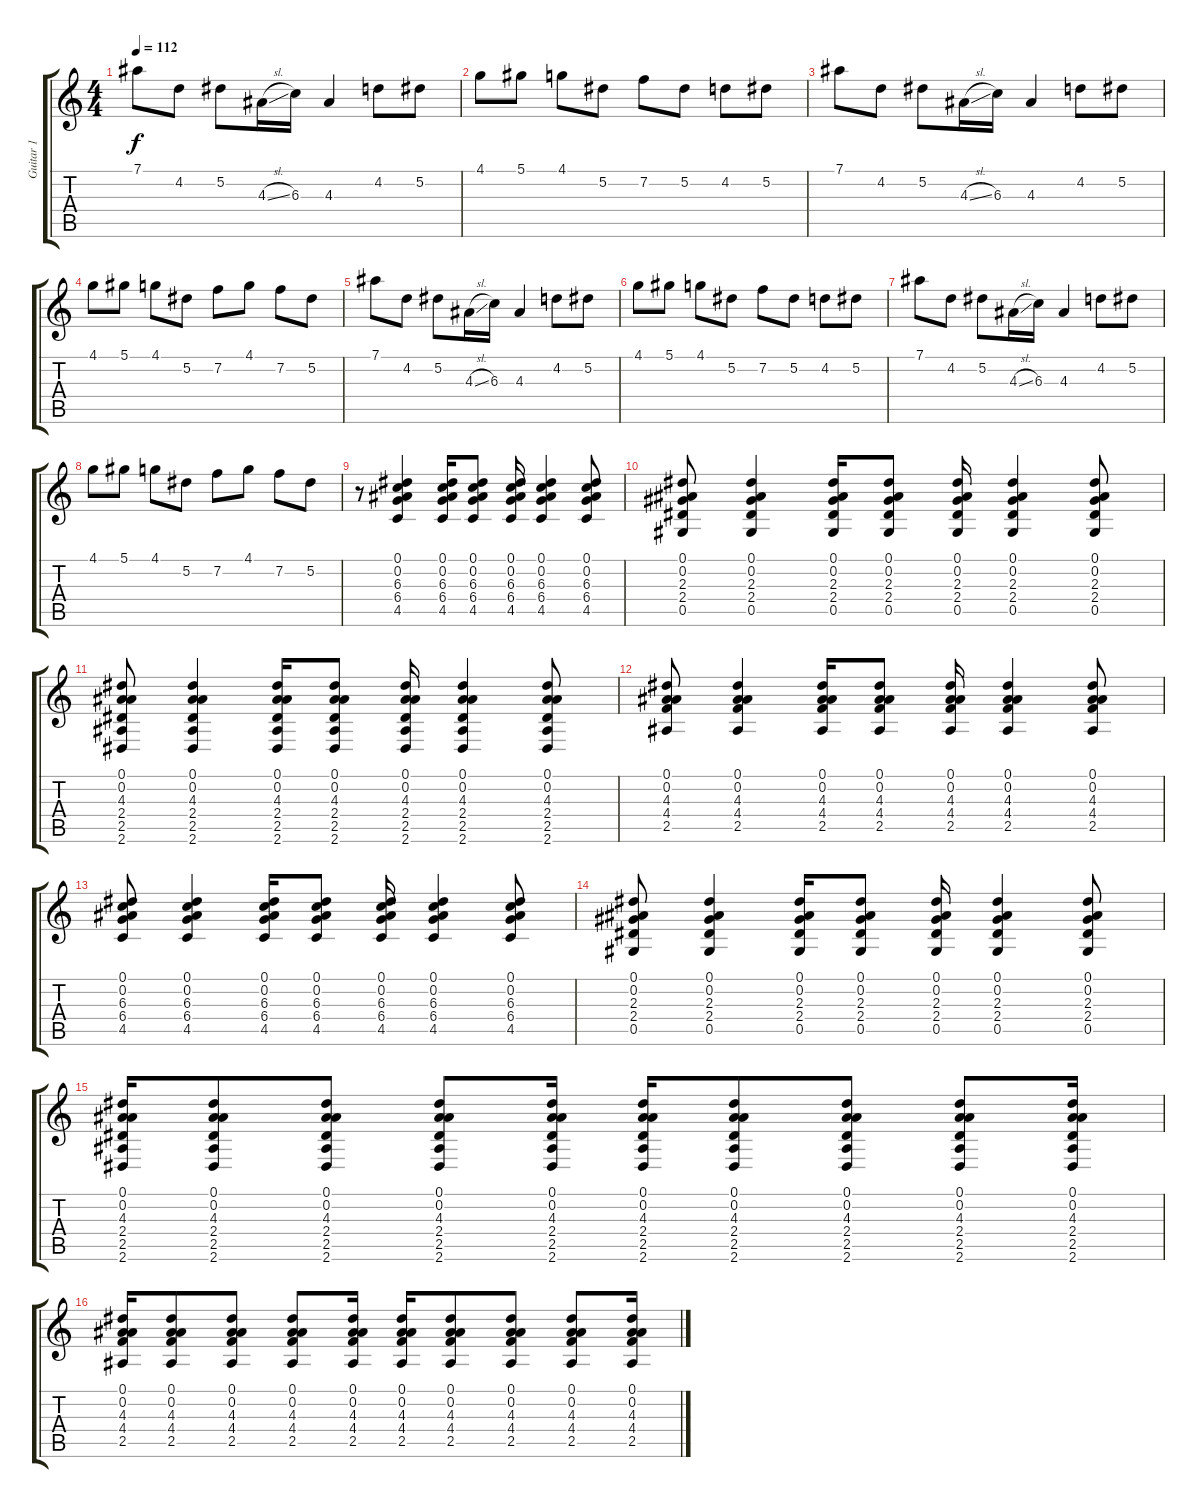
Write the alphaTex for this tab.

\track ("Guitar 1 " "Guitar 1 ") {instrument distortionguitar}
\staff {score tabs}
\tuning (Eb4 Bb3 Gb3 Db3 Ab2 Db2) {hide}
\ts (4 4)
\tempo 112
\clef g2
\ks c
7.1.8{dy f} 4.2.8 5.2.8 4.3{sl}.16 6.3.16 4.3.4 4.2.8 5.2.8 |
4.1.8 5.1.8 4.1.8 5.2.8 7.2.8 5.2.8 4.2.8 5.2.8 |
7.1.8 4.2.8 5.2.8 4.3{sl}.16 6.3.16 4.3.4 4.2.8 5.2.8 |
4.1.8 5.1.8 4.1.8 5.2.8 7.2.8 4.1.8 7.2.8 5.2.8 |
7.1.8 4.2.8 5.2.8 4.3{sl}.16 6.3.16 4.3.4 4.2.8 5.2.8 |
4.1.8 5.1.8 4.1.8 5.2.8 7.2.8 5.2.8 4.2.8 5.2.8 |
7.1.8 4.2.8 5.2.8 4.3{sl}.16 6.3.16 4.3.4 4.2.8 5.2.8 |
4.1.8 5.1.8 4.1.8 5.2.8 7.2.8 4.1.8 7.2.8 5.2.8 |
r.8 (0.1 0.2 6.3 6.4 4.5).4 (0.1 0.2 6.3 6.4 4.5).16 (0.1 0.2 6.3 6.4 4.5).8 (0.1 0.2 6.3 6.4 4.5).16 (0.1 0.2 6.3 6.4 4.5).4 (0.1 0.2 6.3 6.4 4.5).8 |
(0.1 0.2 2.3 2.4 0.5).8 (0.1 0.2 2.3 2.4 0.5).4 (0.1 0.2 2.3 2.4 0.5).16 (0.1 0.2 2.3 2.4 0.5).8 (0.1 0.2 2.3 2.4 0.5).16 (0.1 0.2 2.3 2.4 0.5).4 (0.1 0.2 2.3 2.4 0.5).8 |
(0.1 0.2 4.3 2.4 2.5 2.6).8 (0.1 0.2 4.3 2.4 2.5 2.6).4 (0.1 0.2 4.3 2.4 2.5 2.6).16 (0.1 0.2 4.3 2.4 2.5 2.6).8 (0.1 0.2 4.3 2.4 2.5 2.6).16 (0.1 0.2 4.3 2.4 2.5 2.6).4 (0.1 0.2 4.3 2.4 2.5 2.6).8 |
(0.1 0.2 4.3 4.4 2.5).8 (0.1 0.2 4.3 4.4 2.5).4 (0.1 0.2 4.3 4.4 2.5).16 (0.1 0.2 4.3 4.4 2.5).8 (0.1 0.2 4.3 4.4 2.5).16 (0.1 0.2 4.3 4.4 2.5).4 (0.1 0.2 4.3 4.4 2.5).8 |
(0.1 0.2 6.3 6.4 4.5).8 (0.1 0.2 6.3 6.4 4.5).4 (0.1 0.2 6.3 6.4 4.5).16 (0.1 0.2 6.3 6.4 4.5).8 (0.1 0.2 6.3 6.4 4.5).16 (0.1 0.2 6.3 6.4 4.5).4 (0.1 0.2 6.3 6.4 4.5).8 |
(0.1 0.2 2.3 2.4 0.5).8 (0.1 0.2 2.3 2.4 0.5).4 (0.1 0.2 2.3 2.4 0.5).16 (0.1 0.2 2.3 2.4 0.5).8 (0.1 0.2 2.3 2.4 0.5).16 (0.1 0.2 2.3 2.4 0.5).4 (0.1 0.2 2.3 2.4 0.5).8 |
(0.1 0.2 4.3 2.4 2.5 2.6).16 (0.1 0.2 4.3 2.4 2.5 2.6).8 (0.1 0.2 4.3 2.4 2.5 2.6).8 (0.1 0.2 4.3 2.4 2.5 2.6).8 (0.1 0.2 4.3 2.4 2.5 2.6).16 (0.1 0.2 4.3 2.4 2.5 2.6).16 (0.1 0.2 4.3 2.4 2.5 2.6).8 (0.1 0.2 4.3 2.4 2.5 2.6).8 (0.1 0.2 4.3 2.4 2.5 2.6).8 (0.1 0.2 4.3 2.4 2.5 2.6).16 |
(0.1 0.2 4.3 4.4 2.5).16 (0.1 0.2 4.3 4.4 2.5).8 (0.1 0.2 4.3 4.4 2.5).8 (0.1 0.2 4.3 4.4 2.5).8 (0.1 0.2 4.3 4.4 2.5).16 (0.1 0.2 4.3 4.4 2.5).16 (0.1 0.2 4.3 4.4 2.5).8 (0.1 0.2 4.3 4.4 2.5).8 (0.1 0.2 4.3 4.4 2.5).8 (0.1 0.2 4.3 4.4 2.5).16
